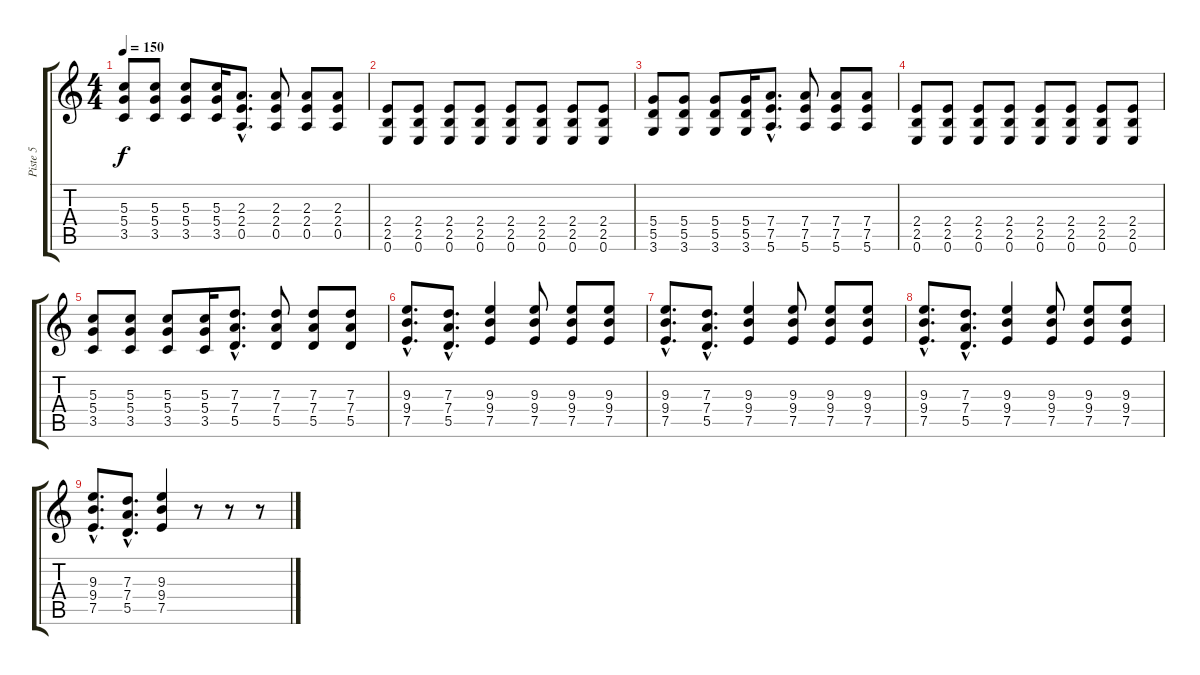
\track ("Piste 5" "Piste 5") {instrument distortionguitar}
\staff {score tabs}
\tuning (E4 B3 G3 D3 A2 E2) {hide}
\ts (4 4)
\tempo 150
\clef g2
\ks c
(5.3 5.4 3.5).8{dy f} (5.3 5.4 3.5).8 (5.3 5.4 3.5).8 (5.3 5.4 3.5).16 (2.3{hac} 2.4{hac} 0.5{hac}).8{d} (2.3 2.4 0.5).8 (2.3 2.4 0.5).8 (2.3 2.4 0.5).8 |
(2.4 2.5 0.6).8 (2.4 2.5 0.6).8 (2.4 2.5 0.6).8 (2.4 2.5 0.6).8 (2.4 2.5 0.6).8 (2.4 2.5 0.6).8 (2.4 2.5 0.6).8 (2.4 2.5 0.6).8 |
(5.4 5.5 3.6).8 (5.4 5.5 3.6).8 (5.4 5.5 3.6).8 (5.4 5.5 3.6).16 (7.4{hac} 7.5{hac} 5.6{hac}).8{d} (7.4 7.5 5.6).8 (7.4 7.5 5.6).8 (7.4 7.5 5.6).8 |
(2.4 2.5 0.6).8 (2.4 2.5 0.6).8 (2.4 2.5 0.6).8 (2.4 2.5 0.6).8 (2.4 2.5 0.6).8 (2.4 2.5 0.6).8 (2.4 2.5 0.6).8 (2.4 2.5 0.6).8 |
(5.3 5.4 3.5).8 (5.3 5.4 3.5).8 (5.3 5.4 3.5).8 (5.3 5.4 3.5).16 (7.3{hac} 7.4{hac} 5.5{hac}).8{d} (7.3 7.4 5.5).8 (7.3 7.4 5.5).8 (7.3 7.4 5.5).8 |
(9.3{hac} 9.4{hac} 7.5{hac}).8{d} (7.3{hac} 7.4{hac} 5.5{hac}).8{d} (9.3 9.4 7.5).4 (9.3 9.4 7.5).8 (9.3 9.4 7.5).8 (9.3 9.4 7.5).8 |
(9.3{hac} 9.4{hac} 7.5{hac}).8{d} (7.3{hac} 7.4{hac} 5.5{hac}).8{d} (9.3 9.4 7.5).4 (9.3 9.4 7.5).8 (9.3 9.4 7.5).8 (9.3 9.4 7.5).8 |
(9.3{hac} 9.4{hac} 7.5{hac}).8{d} (7.3{hac} 7.4{hac} 5.5{hac}).8{d} (9.3 9.4 7.5).4 (9.3 9.4 7.5).8 (9.3 9.4 7.5).8 (9.3 9.4 7.5).8 |
(9.3{hac} 9.4{hac} 7.5{hac}).8{d} (7.3{hac} 7.4{hac} 5.5{hac}).8{d} (9.3 9.4 7.5).4 r.8 r.8 r.8
